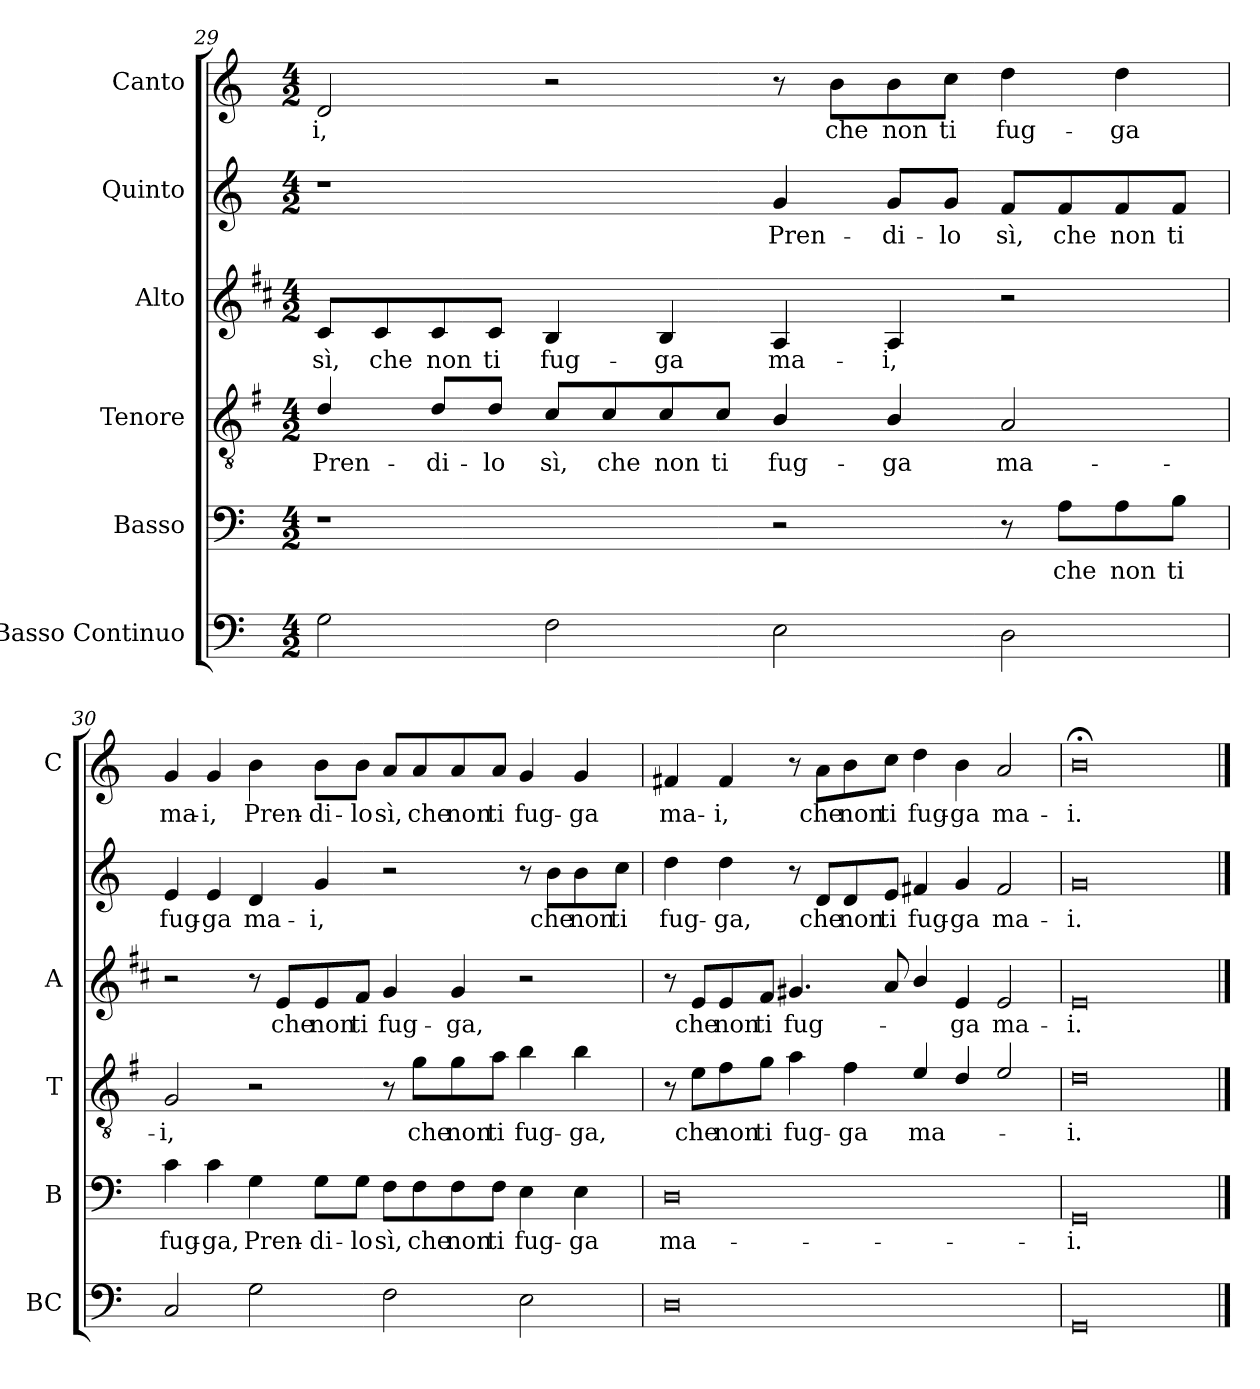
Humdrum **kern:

**kern	**kern	**text	**kern	**text	**kern	**text	**kern	**text	**kern	**text
*part6	*part5	*part5	*part4	*part4	*part3	*part3	*part2	*part2	*part1	*part1
*staff6	*staff5	*staff5	*staff4	*staff4	*staff3	*staff3	*staff2	*staff2	*staff1	*staff1
*I"Basso Continuo	*I"Basso	*	*I"Tenore	*	*I"Alto	*	*I"Quinto	*	*I"Canto	*
*I'BC	*I'B	*	*I'T	*	*I'A	*	*	*	*I'C	*
*clefF4	*clefF4	*	*clefGv2	*	*clefG2	*	*clefG2	*	*clefG2	*
*	*	*	*ITrd4c7	*	*ITrd1c2	*	*	*	*	*
*k[]	*k[]	*	*k[]	*	*k[]	*	*k[]	*	*k[]	*
*C:	*C:	*	*C:	*	*C:	*	*C:	*	*C:	*
*M4/2	*M4/2	*	*M4/2	*	*M4/2	*	*M4/2	*	*M4/2	*
=29	=29	=29	=29	=29	=29	=29	=29	=29	=29	=29
!	!	!	!	!LO:LY:b	!	!LO:LY:b	!	!	!	!LO:LY:b
2G\	1r	.	4G/	Pren-	8B/L	sì,	1r	.	2d/	-i,
!	!	!	!	!	!	!LO:LY:b	!	!	!	!
.	.	.	.	.	8B/	che	.	.	.	.
!	!	!	!	!LO:LY:b	!	!LO:LY:b	!	!	!	!
.	.	.	8G/L	-di-	8B/	non	.	.	.	.
!	!	!	!	!LO:LY:b	!	!LO:LY:b	!	!	!	!
.	.	.	8G/J	-lo	8B/J	ti	.	.	.	.
!	!	!	!	!LO:LY:b	!	!LO:LY:b	!	!	!	!
2F\	.	.	8F/L	sì,	4A/	fug-	.	.	2r	.
!	!	!	!	!LO:LY:b	!	!	!	!	!	!
.	.	.	8F/	che	.	.	.	.	.	.
!	!	!	!	!LO:LY:b	!	!LO:LY:b	!	!	!	!
.	.	.	8F/	non	4A/	-ga	.	.	.	.
!	!	!	!	!LO:LY:b	!	!	!	!	!	!
.	.	.	8F/J	ti	.	.	.	.	.	.
!	!	!	!	!LO:LY:b	!	!LO:LY:b	!	!LO:LY:b	!	!
2E\	2r	.	4E/	fug-	4G/	ma-	4g/	Pren-	8r	.
!	!	!	!	!	!	!	!	!	!	!LO:LY:b
.	.	.	.	.	.	.	.	.	8b\L	che
!	!	!	!	!LO:LY:b	!	!LO:LY:b	!	!LO:LY:b	!	!LO:LY:b
.	.	.	4E/	-ga	4G/	-i,	8g/L	-di-	8b\	non
!	!	!	!	!	!	!	!	!LO:LY:b	!	!LO:LY:b
.	.	.	.	.	.	.	8g/J	-lo	8cc\J	ti
!	!	!	!	!LO:LY:b	!	!	!	!LO:LY:b	!	!LO:LY:b
2D\	8r	.	2D/	ma-	2r	.	8f/L	sì,	4dd\	fug-
!	!	!LO:LY:b	!	!	!	!	!	!LO:LY:b	!	!
.	8A\L	che	.	.	.	.	8f/	che	.	.
!	!	!LO:LY:b	!	!	!	!	!	!LO:LY:b	!	!LO:LY:b
.	8A\	non	.	.	.	.	8f/	non	4dd\	-ga
!	!	!LO:LY:b	!	!	!	!	!	!LO:LY:b	!	!
.	8B\J	ti	.	.	.	.	8f/J	ti	.	.
!!LO:LB:g=z
=30	=30	=30	=30	=30	=30	=30	=30	=30	=30	=30
!	!	!LO:LY:b	!	!LO:LY:b	!	!	!	!LO:LY:b	!	!LO:LY:b
2C/	4c\	fug-	2C/	-i,	2r	.	4e/	fug-	4g/	ma-
!	!	!LO:LY:b	!	!	!	!	!	!LO:LY:b	!	!LO:LY:b
.	4c\	-ga,	.	.	.	.	4e/	-ga	4g/	-i,
!	!	!LO:LY:b	!	!	!	!	!	!LO:LY:b	!	!LO:LY:b
2G\	4G\	Pren-	2r	.	8r	.	4d/	ma-	4b\	Pren-
!	!	!	!	!	!	!LO:LY:b	!	!	!	!
.	.	.	.	.	8d/L	che	.	.	.	.
!	!	!LO:LY:b	!	!	!	!LO:LY:b	!	!LO:LY:b	!	!LO:LY:b
.	8G\L	-di-	.	.	8d/	non	4g/	-i,	8b\L	-di-
!	!	!LO:LY:b	!	!	!	!LO:LY:b	!	!	!	!LO:LY:b
.	8G\J	-lo	.	.	8e/J	ti	.	.	8b\J	-lo
!	!	!LO:LY:b	!	!	!	!LO:LY:b	!	!	!	!LO:LY:b
2F\	8F\L	sì,	8r	.	4f/	fug-	2r	.	8a/L	sì,
!	!	!LO:LY:b	!	!LO:LY:b	!	!	!	!	!	!LO:LY:b
.	8F\	che	8c\L	che	.	.	.	.	8a/	che
!	!	!LO:LY:b	!	!LO:LY:b	!	!LO:LY:b	!	!	!	!LO:LY:b
.	8F\	non	8c\	non	4f/	-ga,	.	.	8a/	non
!	!	!LO:LY:b	!	!LO:LY:b	!	!	!	!	!	!LO:LY:b
.	8F\J	ti	8d\J	ti	.	.	.	.	8a/J	ti
!	!	!LO:LY:b	!	!LO:LY:b	!	!	!	!	!	!LO:LY:b
2E\	4E\	fug-	4e\	fug-	2r	.	8r	.	4g/	fug-
!	!	!	!	!	!	!	!	!LO:LY:b	!	!
.	.	.	.	.	.	.	8b\L	che	.	.
!	!	!LO:LY:b	!	!LO:LY:b	!	!	!	!LO:LY:b	!	!LO:LY:b
.	4E\	-ga	4e\	-ga,	.	.	8b\	non	4g/	-ga
!	!	!	!	!	!	!	!	!LO:LY:b	!	!
.	.	.	.	.	.	.	8cc\J	ti	.	.
=31	=31	=31	=31	=31	=31	=31	=31	=31	=31	=31
!	!	!LO:LY:b	!	!	!	!	!	!LO:LY:b	!	!LO:LY:b
0D	0D	ma-	8r	.	8r	.	4dd\	fug-	4f#X/	ma-
!	!	!	!	!LO:LY:b	!	!LO:LY:b	!	!	!	!
.	.	.	8A\L	che	8d/L	che	.	.	.	.
!	!	!	!	!LO:LY:b	!	!LO:LY:b	!	!LO:LY:b	!	!LO:LY:b
.	.	.	8B\	non	8d/	non	4dd\	-ga,	4f#/	-i,
!	!	!	!	!LO:LY:b	!	!LO:LY:b	!	!	!	!
.	.	.	8c\J	ti	8e/J	ti	.	.	.	.
!	!	!	!	!LO:LY:b	!	!LO:LY:b	!	!	!	!
.	.	.	4d\	fug-	4.f#X/	fug-	8r	.	8r	.
!	!	!	!	!	!	!	!	!LO:LY:b	!	!LO:LY:b
.	.	.	.	.	.	.	8d/L	che	8a\L	che
!	!	!	!	!LO:LY:b	!	!	!	!LO:LY:b	!	!LO:LY:b
.	.	.	4B\	-ga	.	.	8d/	non	8b\	non
!	!	!	!	!	!	!	!	!LO:LY:b	!	!LO:LY:b
.	.	.	.	.	8g/	.	8e/J	ti	8cc\J	ti
!	!	!	!	!LO:LY:b	!	!	!	!LO:LY:b	!	!LO:LY:b
.	.	.	4A/	ma-	4a/	.	4f#X/	fug-	4dd\	fug-
!	!	!	!	!	!	!LO:LY:b	!	!LO:LY:b	!	!LO:LY:b
.	.	.	4G/	.	4d/	-ga	4g/	-ga	4b\	-ga
!	!	!	!	!	!	!LO:LY:b	!	!LO:LY:b	!	!LO:LY:b
.	.	.	2A/	.	2d/	ma-	2f#/	ma-	2a/	ma-
=32	=32	=32	=32	=32	=32	=32	=32	=32	=32	=32
!	!	!LO:LY:b	!	!LO:LY:b	!	!LO:LY:b	!	!LO:LY:b	!	!LO:LY:b
0GG	0GG	-i.	0G	-i.	0d	-i.	0g	-i.	0b;<	-i.
==	==	==	==	==	==	==	==	==	==	==
*-	*-	*-	*-	*-	*-	*-	*-	*-	*-	*-
